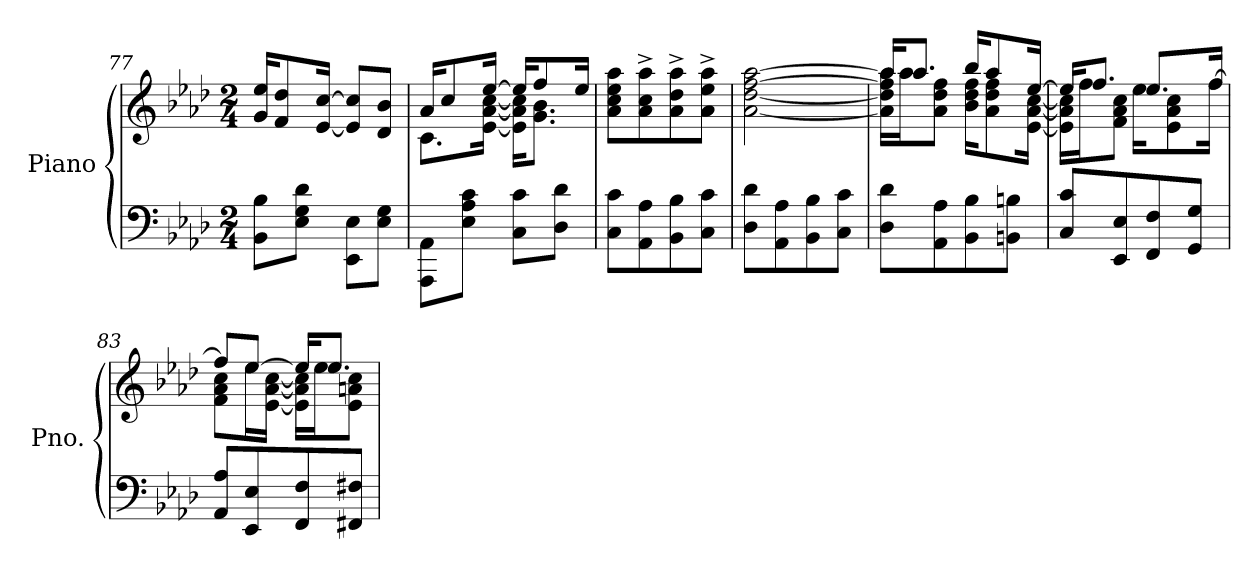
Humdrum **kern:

**kern	**kern
*part1	*part1
*staff2	*staff1
*I"Piano	*
*I'Pno.	*
*clefF4	*clefG2
*k[b-e-a-d-]	*k[b-e-a-d-]
*M2/4	*M2/4
=77	=77
8BB-\ 8B-\L	16g/ 16ee-/KL
.	8f/ 8dd-/
8E-\ 8G\ 8d-\J	.
.	[16e-/ [16cc/Jk
8EE-\ 8E-\L	8e-/] 8cc/]L
8E-\ 8G\J	8d-/ 8b-/J
=78	=78
*	*^
8AAA-\ 8AA-\L	16a-/KL	8.c\L
.	8cc/	.
8E-\ 8A-\ 8c\J	.	.
.	[16ee-/Jk	[16e-\ [16a-\ [16cc\Jk
8C\ 8c\L	16ee-/KL]	16e-\] 16a-\] 16cc\]KL
.	8ff/	8.g\ 8.b-\J
8D-\ 8d-\J	.	.
.	16ee-/Jk	.
*	*v	*v
=79	=79
8C\ 8c\L	8a-\ 8cc\ 8ee-\ 8aa-\L
8AA-\ 8A-\	8a-\^ 8cc\^ 8aa-\^
8BB-\ 8B-\	8a-\^ 8dd-\^ 8aa-\^
8C\ 8c\J	8a-\^ 8ee-\^ 8aa-\^J
=80	=80
8D-\ 8d-\L	[2a-\ [2dd-\ [2ff\ [2aa-\
8AA-\ 8A-\	.
8BB-\ 8B-\	.
8C\ 8c\J	.
!!LO:LB:g=z
=81	=81
*	*^
8D-\ 8d-\L	16aa-/KL	16a-\] 16dd-\] 16ff\] 16aa-\]LL
.	8.aa-/J	16aa-\J
8AA-\ 8A-\	.	8a-\ 8dd-\ 8ff\J
8BB-\ 8B-\	16bb-/KL	16b-\ 16dd-\ 16ff\KL
.	8aa-/	8a-\ 8dd-\ 8ff\
8BBn\ 8Bn\J	.	.
.	[16ee-/Jk	[16e-\ [16a-\ [16cc\Jk
=82	=82	=82
8C/ 8c/L	16ee-/KL]	16e-\] 16a-\] 16cc\]LL
.	8.ff/J	16ff\J
8EE-/ 8E-/	.	8f\ 8a-\ 8cc\J
8FF/ 8F/	8.ee-/L	16ee-\KL
.	.	8e-\ 8a-\ 8cc\
8GG/ 8G/J	.	.
.	[16ff/Jk	16ff\Jk
=83	=83	=83
8AA-/ 8A-/L	8ff/L]	8f\ 8a-\ 8cc\L
8EE-/ 8E-/	[8ee-/J	16ee-\L
.	.	[16e-\ [16a-\ [16cc\JJ
8FF/ 8F/	16ee-/KL]	16e-\] 16a-\] 16cc\]LL
.	8.ee-/J	16ee-\J
8FF#X/ 8F#X/J	.	8e-\ 8an\ 8cc\J
*	*v	*v
=	=
*-	*-
